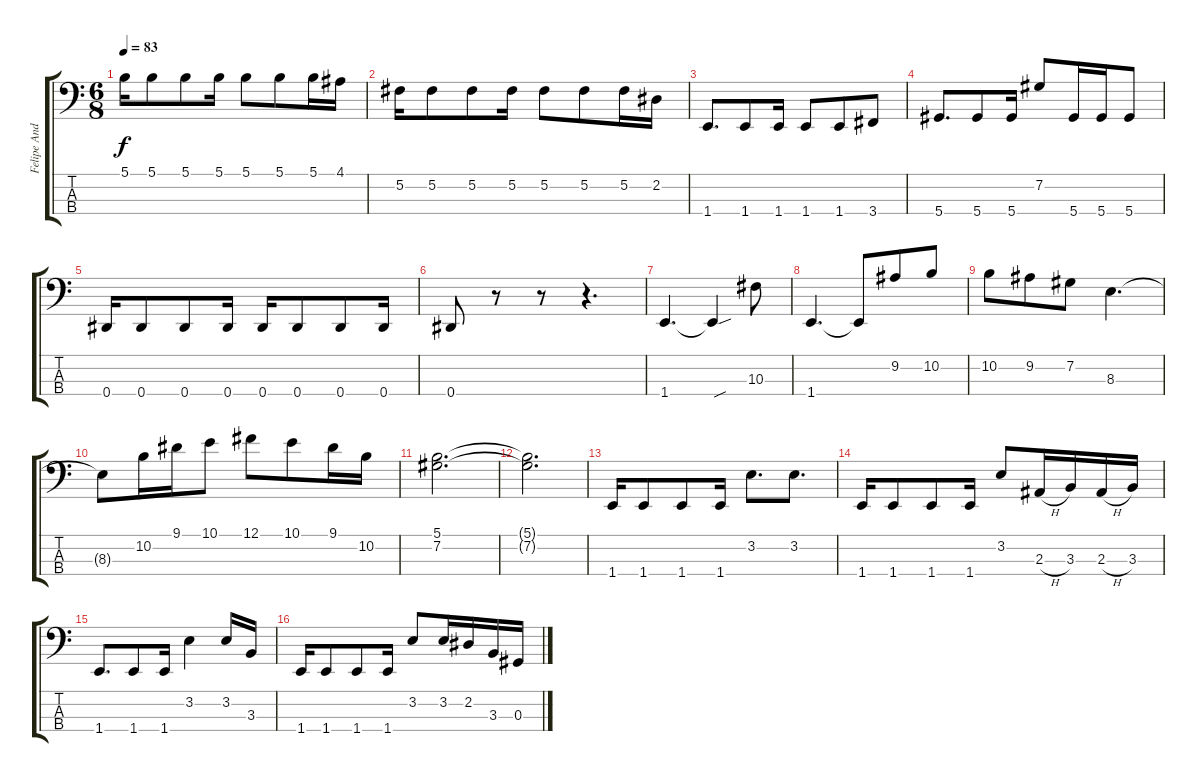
\track ("Felipe Andreoli" "Felipe And") {instrument electricbassfinger}
\staff {score tabs}
\tuning (Gb2 Db2 Ab1 Eb1) {hide}
\ts (6 8)
\tempo 83
\clef f4
\ks c
5.1.16{dy f} 5.1.8 5.1.8 5.1.16 5.1.8 5.1.8 5.1.16 4.1.16 |
5.2.16 5.2.8 5.2.8 5.2.16 5.2.8 5.2.8 5.2.16 2.2.16 |
1.4.8{d} 1.4.8 1.4.16 1.4.8 1.4.8 3.4.8 |
5.4.8{d} 5.4.8 5.4.16 7.2.8 5.4.16 5.4.16 5.4.8 |
0.4.16 0.4.8 0.4.8 0.4.16 0.4.16 0.4.8 0.4.8 0.4.16 |
0.4.8 r.8 r.8 r.4{d} |
1.4.4{d} 1.4{sou t}.4 10.3.8 |
1.4.4{d} 1.4{t}.8 9.2.8 10.2.8 |
10.2.8 9.2.8 7.2.8 8.3.4{d} |
8.3{t}.8 10.2.16 9.1.16 10.1.8 12.1.8 10.1.8 9.1.16 10.2.16 |
(5.1 7.2).2{d} |
(5.1{t} 7.2{t}).2{d} |
1.4.16 1.4.8 1.4.8 1.4.16 3.2.8{d} 3.2.8{d} |
1.4.16 1.4.8 1.4.8 1.4.16 3.2.8 2.3{h}.16 3.3.16 2.3{h}.16 3.3.16 |
1.4.8{d} 1.4.8 1.4.16 3.2.4 3.2.16 3.3.16 |
1.4.16 1.4.8 1.4.8 1.4.16 3.2.8 3.2.16 2.2.16 3.3.16 0.3.16
